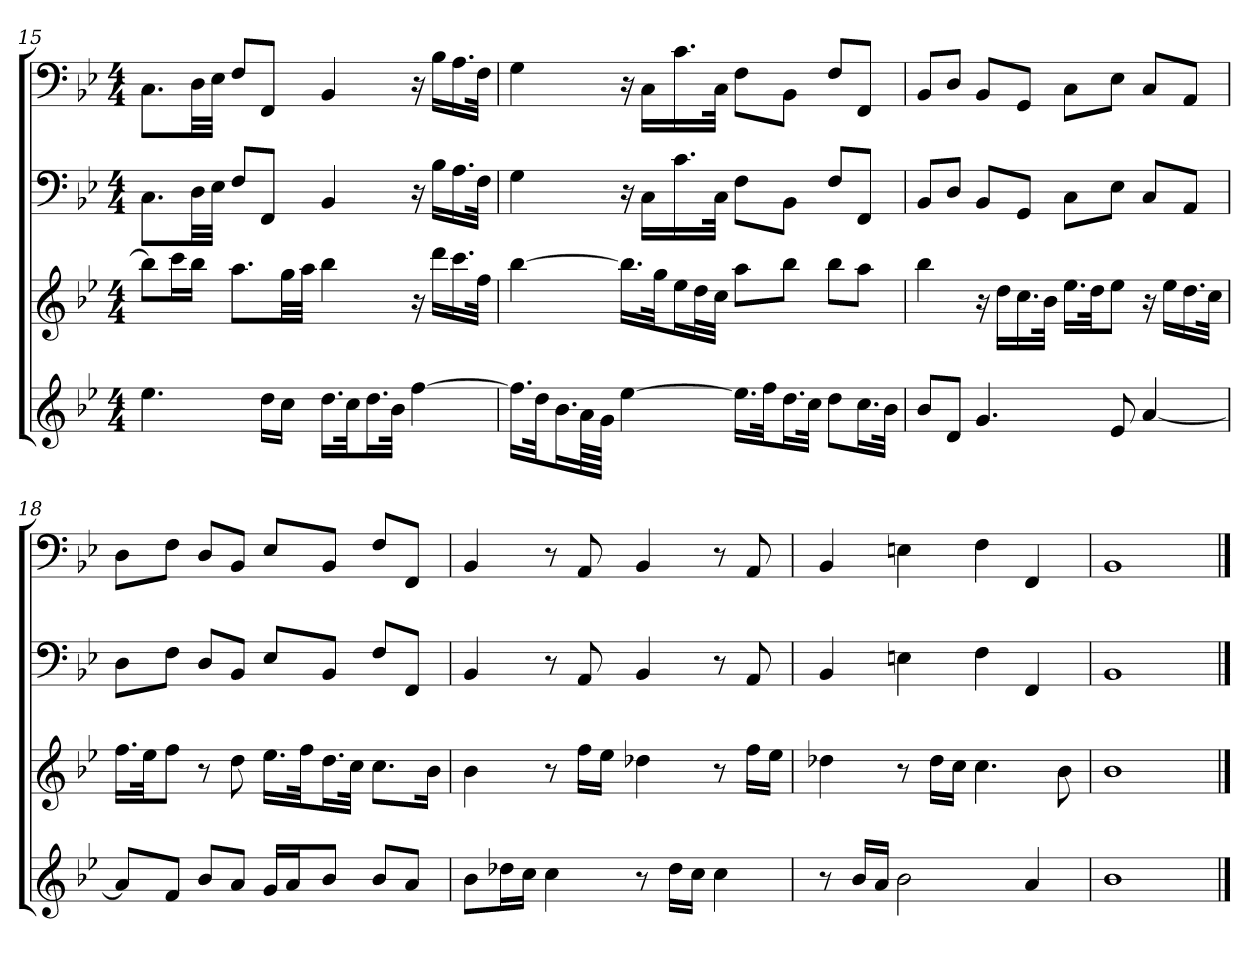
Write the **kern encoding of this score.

**kern	**kern	**kern	**kern
*part4	*part3	*part2	*part1
*staff4	*staff3	*staff2	*staff1
*k[b-e-]	*k[b-e-]	*k[b-e-]	*k[b-e-]
*B-:	*B-:	*B-:	*B-:
*M4/4	*M4/4	*M4/4	*M4/4
=15	=15	=15	=15
4.ee-	8bb-L]	8.CL	8.CL
.	16cccL	.	.
.	16bb-JJ	32DLL	32DLL
.	.	32E-JJJ	32E-JJJ
.	8.aaL	8FL	8FL
16ddLL	.	8FFJ	8FFJ
16ccJJ	32ggLL	.	.
.	32aaJJJ	.	.
16.ddLL	4bb-	4BB-	4BB-
32ccJk	.	.	.
16.ddL	.	.	.
32b-JJk	.	.	.
[4ff	16r	16r	16r
.	16dddLL	16B-LL	16B-LL
.	16.ccc	16.A	16.A
.	32ffJJk	32FJJk	32FJJk
=16	=16	=16	=16
16.ffLL]	[4bb-	4G	4G
32ddJk	.	.	.
16.b-L	.	.	.
64aLL	.	.	.
64gJJJJ	.	.	.
[4ee-	16.bb-LL]	16r	16r
.	.	16CLL	16CLL
.	32ggJk	.	.
.	16ee-L	16.c	16.c
.	32ddL	.	.
.	32ccJJJ	32CJJk	32CJJk
16.ee-LL]	8aaL	8FL	8FL
32ffJk	.	.	.
16.ddL	8bb-J	8BB-J	8BB-J
32ccJJk	.	.	.
8ddL	8bb-L	8FL	8FL
16.ccL	8aaJ	8FFJ	8FFJ
32b-JJk	.	.	.
=17	=17	=17	=17
8b-L	4bb-	8BB-L	8BB-L
8dJ	.	8DJ	8DJ
4.g	16r	8BB-L	8BB-L
.	16ddLL	.	.
.	16.cc	8GGJ	8GGJ
.	32b-JJk	.	.
.	16.ee-LL	8CL	8CL
.	32ddJk	.	.
8e-	8ee-J	8E-J	8E-J
[4a	16r	8CL	8CL
.	16ee-LL	.	.
.	16.dd	8AAJ	8AAJ
.	32ccJJk	.	.
=18	=18	=18	=18
8aL]	16.ffLL	8DL	8DL
.	32ee-Jk	.	.
8fJ	8ffJ	8FJ	8FJ
8b-L	8r	8DL	8DL
8aJ	8dd	8BB-J	8BB-J
16gLL	16.ee-LL	8E-L	8E-L
16aJ	.	.	.
.	32ffJk	.	.
8b-J	16.ddL	8BB-J	8BB-J
.	32ccJJk	.	.
8b-L	8.ccL	8FL	8FL
8aJ	.	8FFJ	8FFJ
.	16b-Jk	.	.
=19	=19	=19	=19
8b-L	4b-	4BB-	4BB-
16dd-XL	.	.	.
16ccJJ	.	.	.
4cc	8r	8r	8r
.	16ffLL	8AA	8AA
.	16ee-JJ	.	.
8r	4dd-X	4BB-	4BB-
16dd-LL	.	.	.
16ccJJ	.	.	.
4cc	8r	8r	8r
.	16ffLL	8AA	8AA
.	16ee-JJ	.	.
=20	=20	=20	=20
8r	4dd-X	4BB-	4BB-
16b-LL	.	.	.
16aJJ	.	.	.
2b-	8r	4En	4En
.	16dd-LL	.	.
.	16ccJJ	.	.
.	4.cc	4F	4F
4a	.	4FF	4FF
.	8b-	.	.
=21	=21	=21	=21
1b-	1b-	1BB-	1BB-
==	==	==	==
*-	*-	*-	*-
